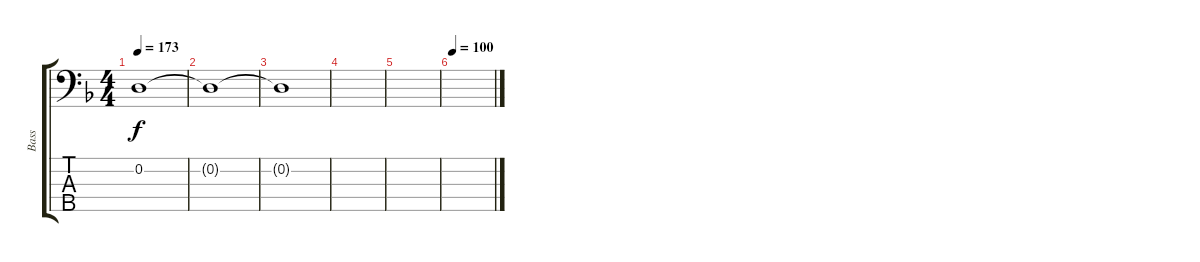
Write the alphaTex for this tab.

\track ("Bass" "Bass") {instrument electricbasspick}
\staff {score tabs}
\tuning (G2 D2 A1 E1 B0) {hide}
\ts (4 4)
\tempo 173
\clef f4
\ks dminor
0.2{t}.1{dy f} |
0.2{t}.1 |
0.2{t}.1 |
|
|
\tempo 100
